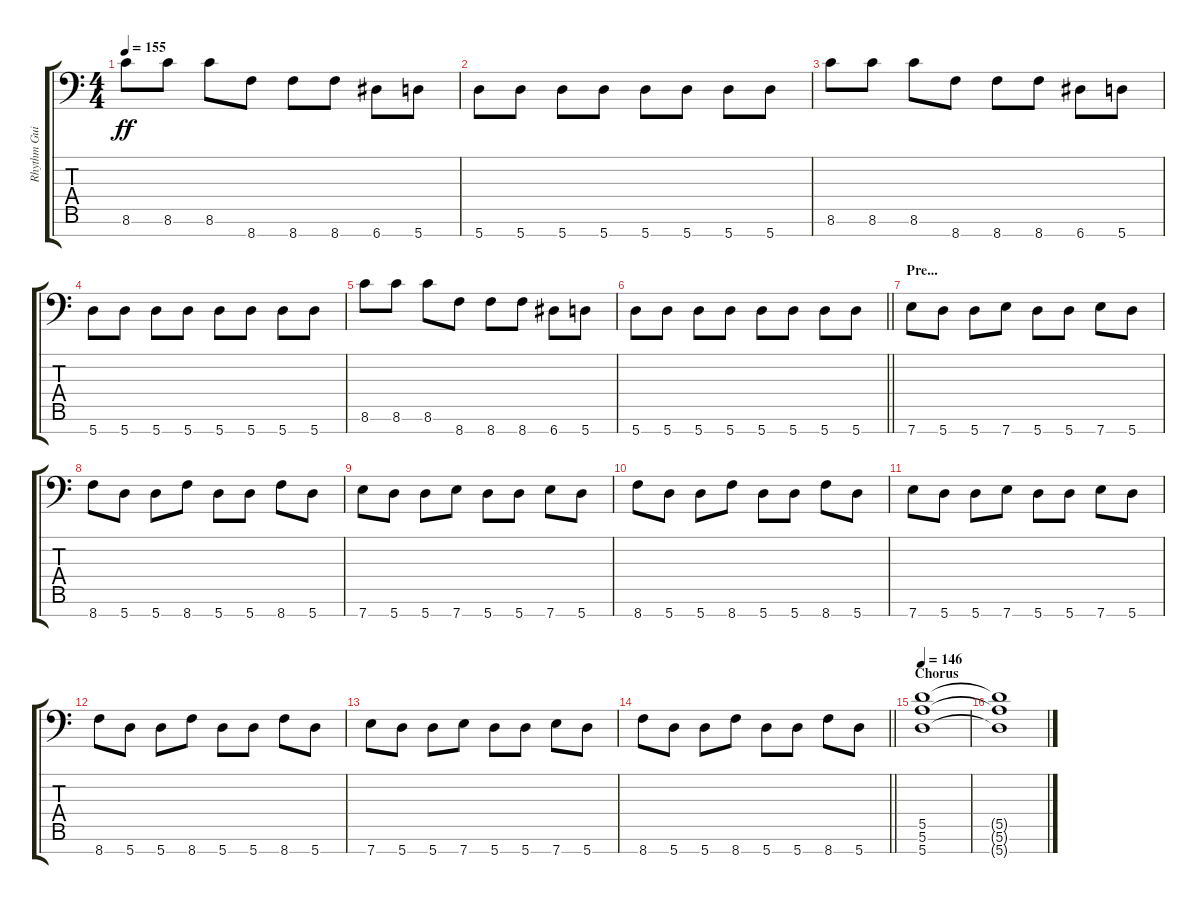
\track ("Rhythm Guitar" "Rhythm Gui") {instrument distortionguitar}
\staff {score tabs}
\tuning (E4 B3 G3 D3 A2 E2 A1) {hide}
\ts (4 4)
\tempo 155
\clef f4
\ks c
8.6.8{dy ff} 8.6.8 8.6.8 8.7.8 8.7.8 8.7.8 6.7.8 5.7.8 |
5.7.8 5.7.8 5.7.8 5.7.8 5.7.8 5.7.8 5.7.8 5.7.8 |
8.6.8 8.6.8 8.6.8 8.7.8 8.7.8 8.7.8 6.7.8 5.7.8 |
5.7.8 5.7.8 5.7.8 5.7.8 5.7.8 5.7.8 5.7.8 5.7.8 |
8.6.8 8.6.8 8.6.8 8.7.8 8.7.8 8.7.8 6.7.8 5.7.8 |
\barLineRight lightlight
5.7.8 5.7.8 5.7.8 5.7.8 5.7.8 5.7.8 5.7.8 5.7.8 |
\section ("" "Pre...")
7.7.8 5.7.8 5.7.8 7.7.8 5.7.8 5.7.8 7.7.8 5.7.8 |
8.7.8 5.7.8 5.7.8 8.7.8 5.7.8 5.7.8 8.7.8 5.7.8 |
7.7.8 5.7.8 5.7.8 7.7.8 5.7.8 5.7.8 7.7.8 5.7.8 |
8.7.8 5.7.8 5.7.8 8.7.8 5.7.8 5.7.8 8.7.8 5.7.8 |
7.7.8 5.7.8 5.7.8 7.7.8 5.7.8 5.7.8 7.7.8 5.7.8 |
8.7.8 5.7.8 5.7.8 8.7.8 5.7.8 5.7.8 8.7.8 5.7.8 |
7.7.8 5.7.8 5.7.8 7.7.8 5.7.8 5.7.8 7.7.8 5.7.8 |
\barLineRight lightlight
8.7.8 5.7.8 5.7.8 8.7.8 5.7.8 5.7.8 8.7.8 5.7.8 |
\section ("" "Chorus")
\tempo 146
(5.5 5.6 5.7).1 |
(5.5{t} 5.6{t} 5.7{t}).1
